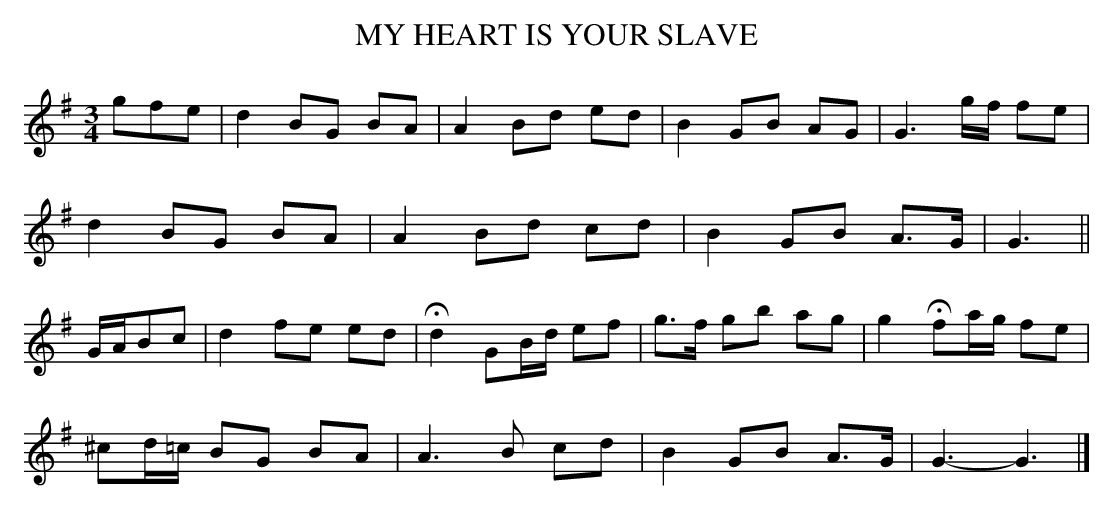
X:1
T:MY HEART IS YOUR SLAVE
Y:"moderate"
M:3/4
L:1/8
K:G
gfe|d2 BG BA|A2 Bd ed|B2 GB AG|G3g/f/ fe|
d2 BG BA|A2 Bd cd|B2 GB A>G|G3||
G/A/Bc|d2 fe ed|Hd2 GB/d/ ef|g3/f/ gb ag|\
g2 Hfa/g/ fe|
^cd/=c/ BG BA|A3B cd|B2GB A3/G/|G3-G3|]
